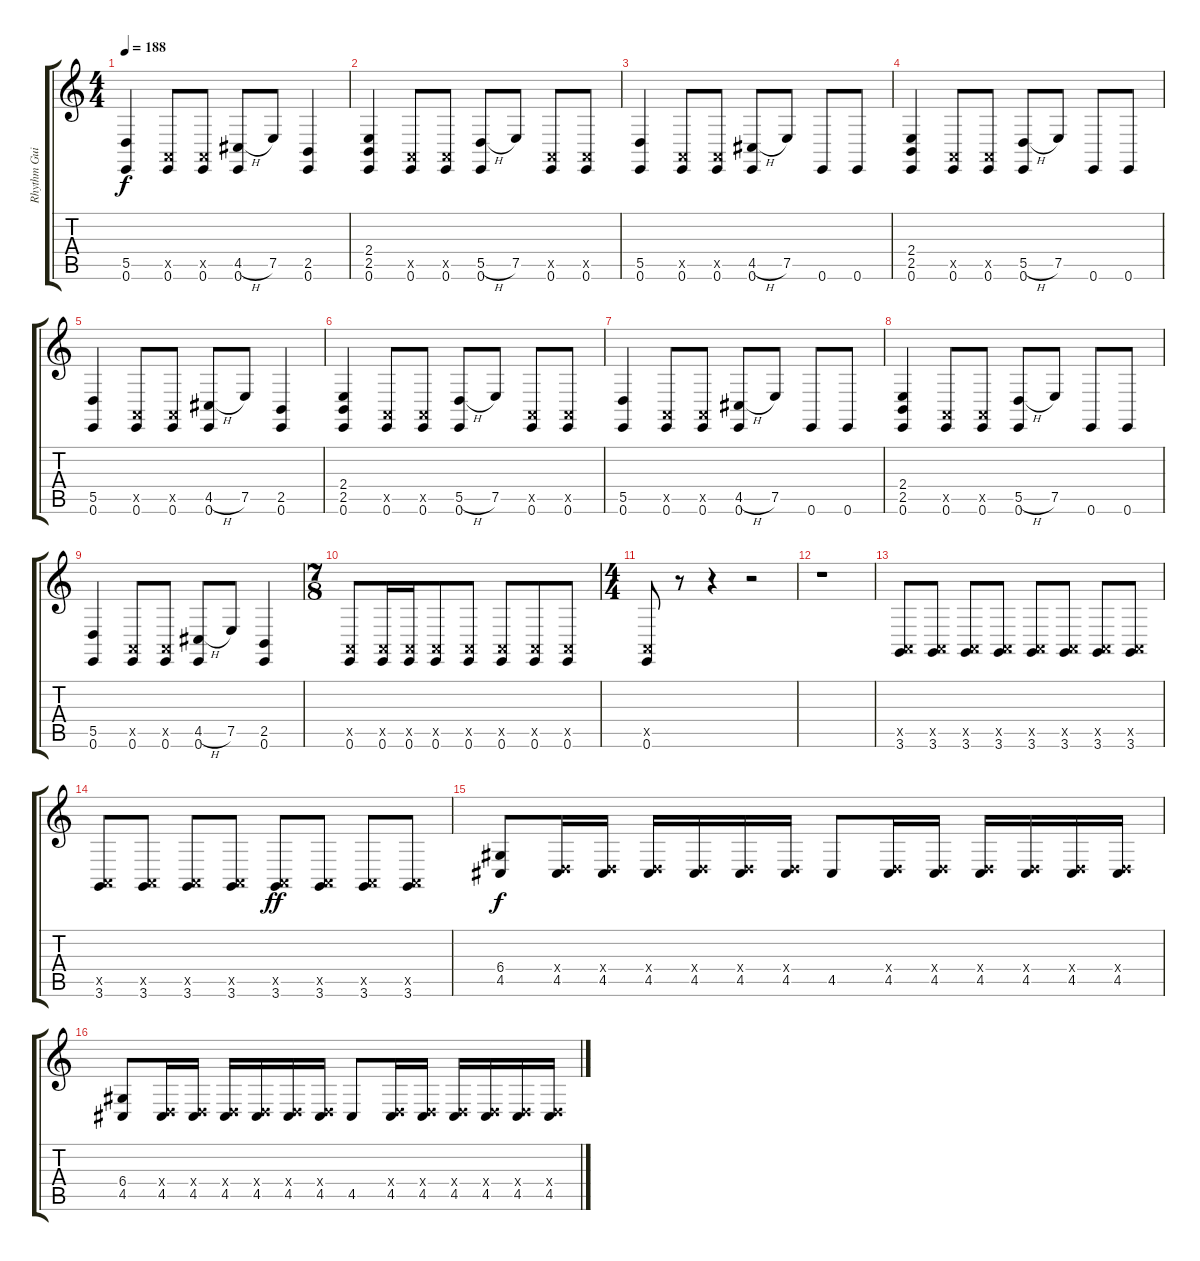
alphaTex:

\track ("Rhythm Guitar 2" "Rhythm Gui") {instrument lead1square}
\staff {score tabs}
\tuning (E4 B3 G3 D3 A2 E2) {hide}
\ts (4 4)
\tempo 188
\clef g2
\ks c
(5.5 0.6).4{dy f} (0.5{x} 0.6).8 (0.5{x} 0.6).8 (4.5{h} 0.6).8 7.5.8 (2.5 0.6).4 |
(2.4 2.5 0.6).4 (0.5{x} 0.6).8 (0.5{x} 0.6).8 (5.5{h} 0.6).8 7.5.8 (0.5{x} 0.6).8 (0.5{x} 0.6).8 |
(5.5 0.6).4 (0.5{x} 0.6).8 (0.5{x} 0.6).8 (4.5{h} 0.6).8 7.5.8 0.6.8 0.6.8 |
(2.4 2.5 0.6).4 (0.5{x} 0.6).8 (0.5{x} 0.6).8 (5.5{h} 0.6).8 7.5.8 0.6.8 0.6.8 |
(5.5 0.6).4 (0.5{x} 0.6).8 (0.5{x} 0.6).8 (4.5{h} 0.6).8 7.5.8 (2.5 0.6).4 |
(2.4 2.5 0.6).4 (0.5{x} 0.6).8 (0.5{x} 0.6).8 (5.5{h} 0.6).8 7.5.8 (0.5{x} 0.6).8 (0.5{x} 0.6).8 |
(5.5 0.6).4 (0.5{x} 0.6).8 (0.5{x} 0.6).8 (4.5{h} 0.6).8 7.5.8 0.6.8 0.6.8 |
(2.4 2.5 0.6).4 (0.5{x} 0.6).8 (0.5{x} 0.6).8 (5.5{h} 0.6).8 7.5.8 0.6.8 0.6.8 |
(5.5 0.6).4 (0.5{x} 0.6).8 (0.5{x} 0.6).8 (4.5{h} 0.6).8 7.5.8 (2.5 0.6).4 |
\ts (7 8)
(0.5{x} 0.6).8 (0.5{x} 0.6).16 (0.5{x} 0.6).16 (0.5{x} 0.6).8 (0.5{x} 0.6).8 (0.5{x} 0.6).8 (0.5{x} 0.6).8 (0.5{x} 0.6).8 |
\ts (4 4)
(0.5{x} 0.6).8 r.8 r.4 r.2 |
r.1 |
(0.5{x} 3.6).8 (0.5{x} 3.6).8 (0.5{x} 3.6).8 (0.5{x} 3.6).8 (0.5{x} 3.6).8 (0.5{x} 3.6).8 (0.5{x} 3.6).8 (0.5{x} 3.6).8 |
(0.5{x} 3.6).8 (0.5{x} 3.6).8 (0.5{x} 3.6).8 (0.5{x} 3.6).8 (0.5{x} 3.6).8{dy ff} (0.5{x} 3.6).8 (0.5{x} 3.6).8 (0.5{x} 3.6).8 |
(6.4 4.5).8{dy f} (0.4{x} 4.5).16 (0.4{x} 4.5).16 (0.4{x} 4.5).16 (0.4{x} 4.5).16 (0.4{x} 4.5).16 (0.4{x} 4.5).16 4.5.8 (0.4{x} 4.5).16 (0.4{x} 4.5).16 (0.4{x} 4.5).16 (0.4{x} 4.5).16 (0.4{x} 4.5).16 (0.4{x} 4.5).16 |
(6.4 4.5).8 (0.4{x} 4.5).16 (0.4{x} 4.5).16 (0.4{x} 4.5).16 (0.4{x} 4.5).16 (0.4{x} 4.5).16 (0.4{x} 4.5).16 4.5.8 (0.4{x} 4.5).16 (0.4{x} 4.5).16 (0.4{x} 4.5).16 (0.4{x} 4.5).16 (0.4{x} 4.5).16 (0.4{x} 4.5).16
